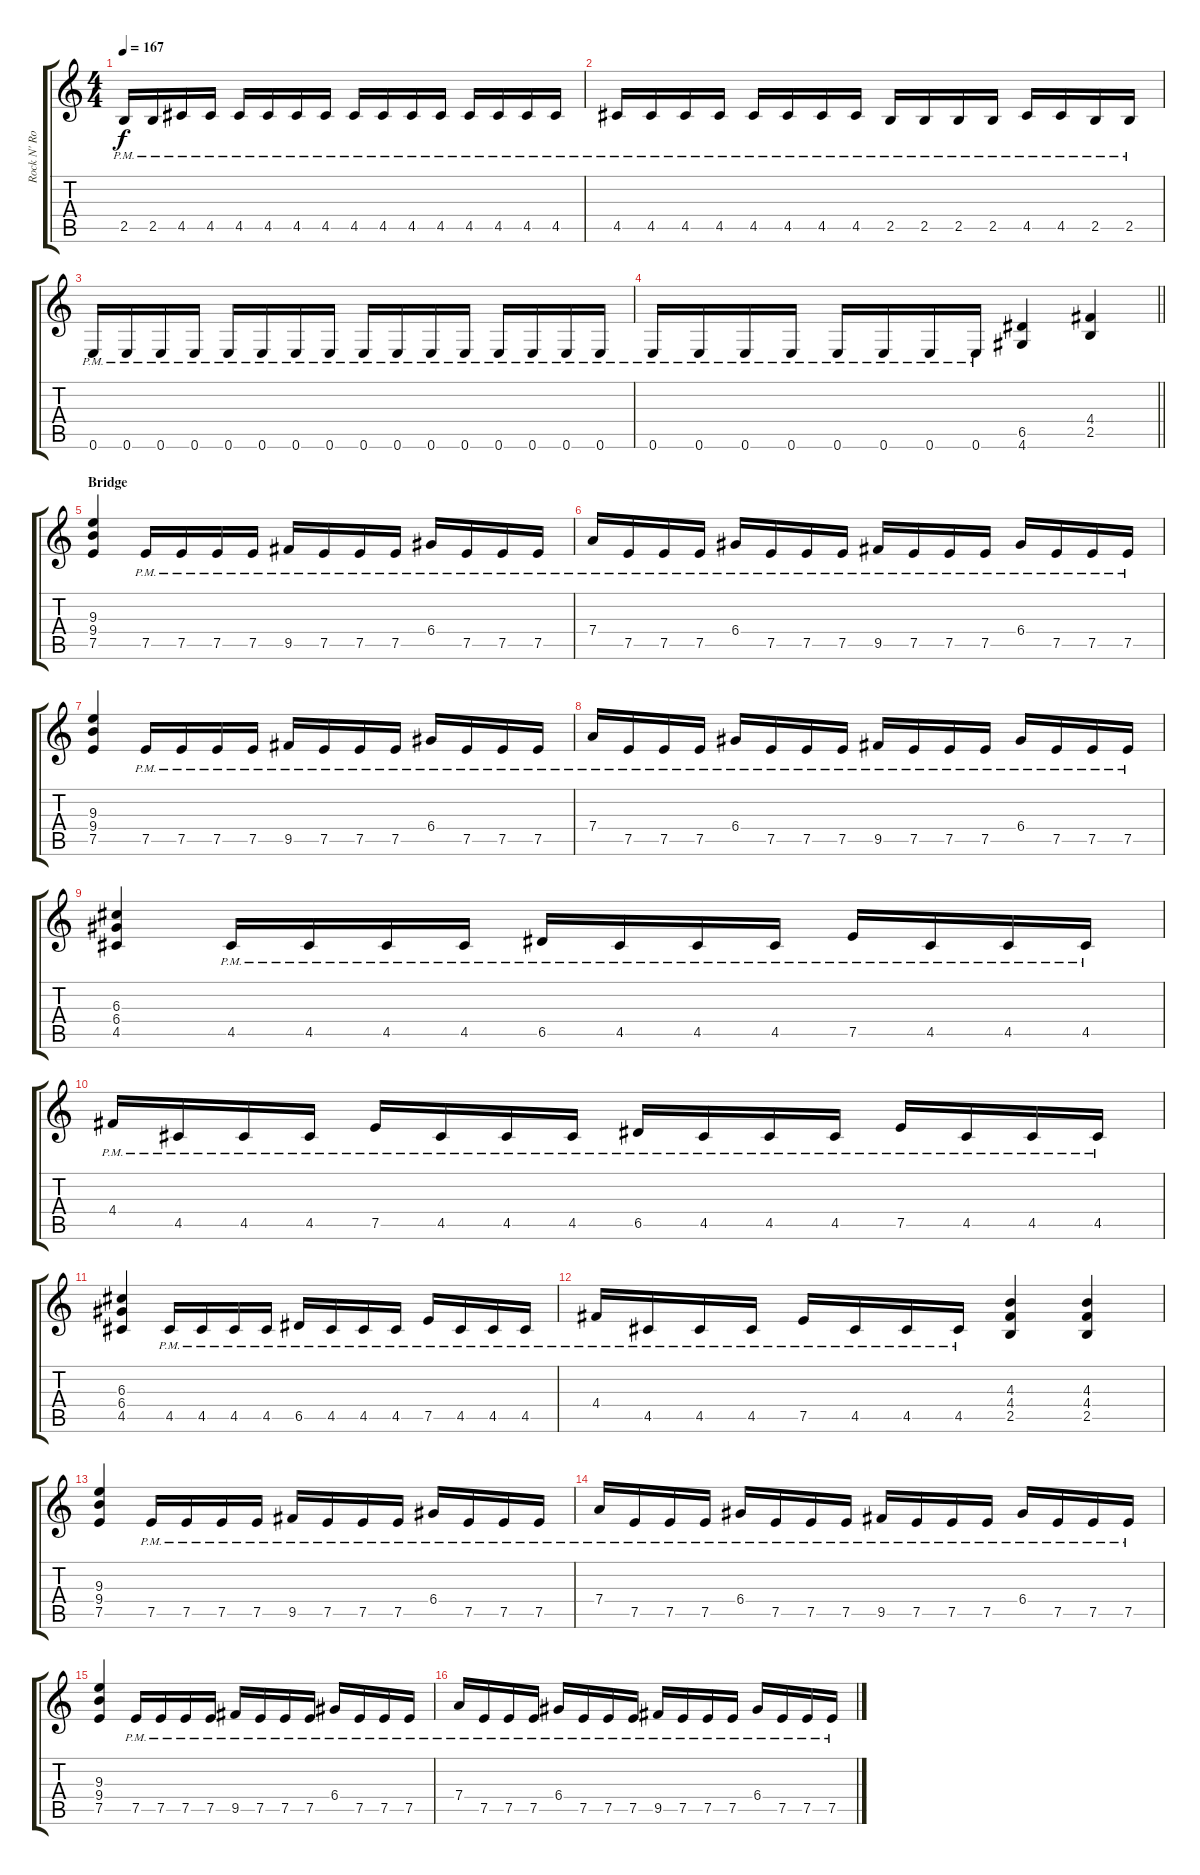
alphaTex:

\track ("Rock N' Rolf" "Rock N' Ro") {instrument distortionguitar}
\staff {score tabs}
\tuning (E4 B3 G3 D3 A2 E2) {hide}
\ts (4 4)
\tempo 167
\clef g2
\ks c
2.5{pm}.16{dy f} 2.5{pm}.16 4.5{pm}.16 4.5{pm}.16 4.5{pm}.16 4.5{pm}.16 4.5{pm}.16 4.5{pm}.16 4.5{pm}.16 4.5{pm}.16 4.5{pm}.16 4.5{pm}.16 4.5{pm}.16 4.5{pm}.16 4.5{pm}.16 4.5{pm}.16 |
4.5{pm}.16 4.5{pm}.16 4.5{pm}.16 4.5{pm}.16 4.5{pm}.16 4.5{pm}.16 4.5{pm}.16 4.5{pm}.16 2.5{pm}.16 2.5{pm}.16 2.5{pm}.16 2.5{pm}.16 4.5{pm}.16 4.5{pm}.16 2.5{pm}.16 2.5{pm}.16 |
0.6{pm}.16 0.6{pm}.16 0.6{pm}.16 0.6{pm}.16 0.6{pm}.16 0.6{pm}.16 0.6{pm}.16 0.6{pm}.16 0.6{pm}.16 0.6{pm}.16 0.6{pm}.16 0.6{pm}.16 0.6{pm}.16 0.6{pm}.16 0.6{pm}.16 0.6{pm}.16 |
\barLineRight lightlight
0.6{pm}.16 0.6{pm}.16 0.6{pm}.16 0.6{pm}.16 0.6{pm}.16 0.6{pm}.16 0.6{pm}.16 0.6{pm}.16 (6.5 4.6).4 (4.4 2.5).4 |
\section ("" "Bridge")
(9.3 9.4 7.5).4 7.5{pm}.16 7.5{pm}.16 7.5{pm}.16 7.5{pm}.16 9.5{pm}.16 7.5{pm}.16 7.5{pm}.16 7.5{pm}.16 6.4{pm}.16 7.5{pm}.16 7.5{pm}.16 7.5{pm}.16 |
7.4{pm}.16 7.5{pm}.16 7.5{pm}.16 7.5{pm}.16 6.4{pm}.16 7.5{pm}.16 7.5{pm}.16 7.5{pm}.16 9.5{pm}.16 7.5{pm}.16 7.5{pm}.16 7.5{pm}.16 6.4{pm}.16 7.5{pm}.16 7.5{pm}.16 7.5{pm}.16 |
(9.3 9.4 7.5).4 7.5{pm}.16 7.5{pm}.16 7.5{pm}.16 7.5{pm}.16 9.5{pm}.16 7.5{pm}.16 7.5{pm}.16 7.5{pm}.16 6.4{pm}.16 7.5{pm}.16 7.5{pm}.16 7.5{pm}.16 |
7.4{pm}.16 7.5{pm}.16 7.5{pm}.16 7.5{pm}.16 6.4{pm}.16 7.5{pm}.16 7.5{pm}.16 7.5{pm}.16 9.5{pm}.16 7.5{pm}.16 7.5{pm}.16 7.5{pm}.16 6.4{pm}.16 7.5{pm}.16 7.5{pm}.16 7.5{pm}.16 |
(6.3 6.4 4.5).4 4.5{pm}.16 4.5{pm}.16 4.5{pm}.16 4.5{pm}.16 6.5{pm}.16 4.5{pm}.16 4.5{pm}.16 4.5{pm}.16 7.5{pm}.16 4.5{pm}.16 4.5{pm}.16 4.5{pm}.16 |
4.4{pm}.16 4.5{pm}.16 4.5{pm}.16 4.5{pm}.16 7.5{pm}.16 4.5{pm}.16 4.5{pm}.16 4.5{pm}.16 6.5{pm}.16 4.5{pm}.16 4.5{pm}.16 4.5{pm}.16 7.5{pm}.16 4.5{pm}.16 4.5{pm}.16 4.5{pm}.16 |
(6.3 6.4 4.5).4 4.5{pm}.16 4.5{pm}.16 4.5{pm}.16 4.5{pm}.16 6.5{pm}.16 4.5{pm}.16 4.5{pm}.16 4.5{pm}.16 7.5{pm}.16 4.5{pm}.16 4.5{pm}.16 4.5{pm}.16 |
4.4{pm}.16 4.5{pm}.16 4.5{pm}.16 4.5{pm}.16 7.5{pm}.16 4.5{pm}.16 4.5{pm}.16 4.5{pm}.16 (4.3 4.4 2.5).4 (4.3 4.4 2.5).4 |
(9.3 9.4 7.5).4 7.5{pm}.16 7.5{pm}.16 7.5{pm}.16 7.5{pm}.16 9.5{pm}.16 7.5{pm}.16 7.5{pm}.16 7.5{pm}.16 6.4{pm}.16 7.5{pm}.16 7.5{pm}.16 7.5{pm}.16 |
7.4{pm}.16 7.5{pm}.16 7.5{pm}.16 7.5{pm}.16 6.4{pm}.16 7.5{pm}.16 7.5{pm}.16 7.5{pm}.16 9.5{pm}.16 7.5{pm}.16 7.5{pm}.16 7.5{pm}.16 6.4{pm}.16 7.5{pm}.16 7.5{pm}.16 7.5{pm}.16 |
(9.3 9.4 7.5).4 7.5{pm}.16 7.5{pm}.16 7.5{pm}.16 7.5{pm}.16 9.5{pm}.16 7.5{pm}.16 7.5{pm}.16 7.5{pm}.16 6.4{pm}.16 7.5{pm}.16 7.5{pm}.16 7.5{pm}.16 |
7.4{pm}.16 7.5{pm}.16 7.5{pm}.16 7.5{pm}.16 6.4{pm}.16 7.5{pm}.16 7.5{pm}.16 7.5{pm}.16 9.5{pm}.16 7.5{pm}.16 7.5{pm}.16 7.5{pm}.16 6.4{pm}.16 7.5{pm}.16 7.5{pm}.16 7.5{pm}.16
